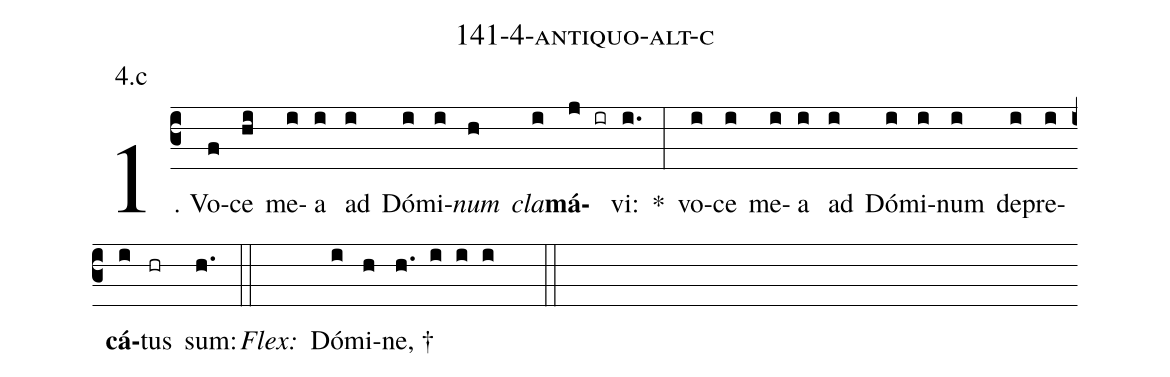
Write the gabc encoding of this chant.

name: 141-4-antiquo-alt-c;
annotation: 4.c;
%%
(c3)1. Vo(f)ce(hi) me(i)a(i) ad(i) Dó(i)mi(i)<i>num</i>(h) <i>cla</i>(i)<b>má</b>(j ir)vi:(i.) *(:) vo(i)ce(i) me(i)a(i) ad(i) Dó(i)mi(i)num(i) de(i)pre(i)<b>cá</b>(i)tus(hr) sum:(h.) (::)
<i>Flex:</i>()  Dó(i)mi(h)ne, †(h. i i i  ::)
